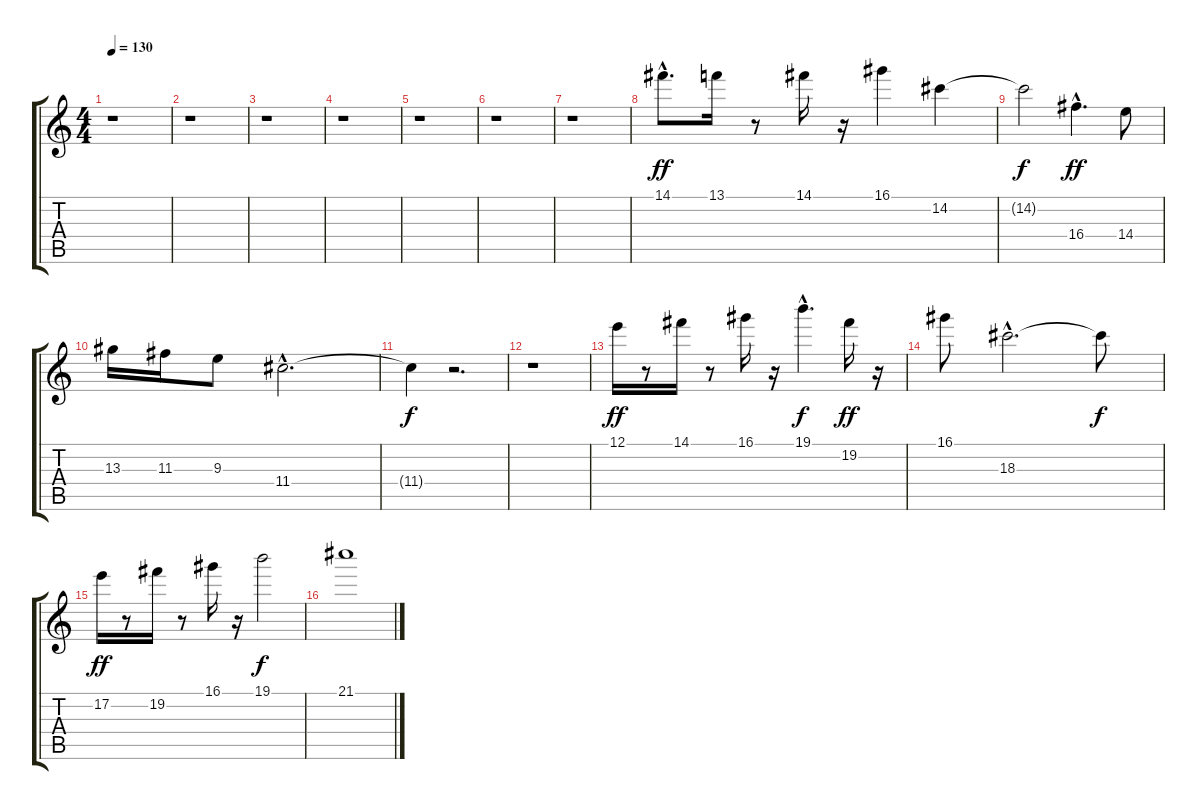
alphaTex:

\track "" {instrument distortionguitar}
\staff {score tabs}
\tuning (E4 B3 G3 D3 A2 E2) {hide}
\ts (4 4)
\tempo 130
\clef g2
\ks c
r.1{dy ff instrument distortionguitar} |
r.1 |
r.1 |
r.1 |
r.1 |
r.1 |
r.1 |
14.1{hac}.8{d} 13.1.16 r.8 14.1.16 r.16 16.1.4 14.2.4 |
14.2{t}.2{dy f} 16.4{hac}.4{d dy ff} 14.4.8 |
13.3.16 11.3.16 9.3.8 11.4{hac}.2{d} |
11.4{t}.4{dy f} r.2{d} |
r.1 |
12.1.16{dy ff} r.8 14.1.16 r.8 16.1.16 r.16 19.1{hac}.4{d dy f} 19.2.16{dy ff} r.16 |
16.1.8 18.3{hac}.2{d} 18.3{t}.8{dy f} |
17.2.16{dy ff} r.8 19.2.16 r.8 16.1.16 r.16 19.1.2{dy f} |
21.1.1
